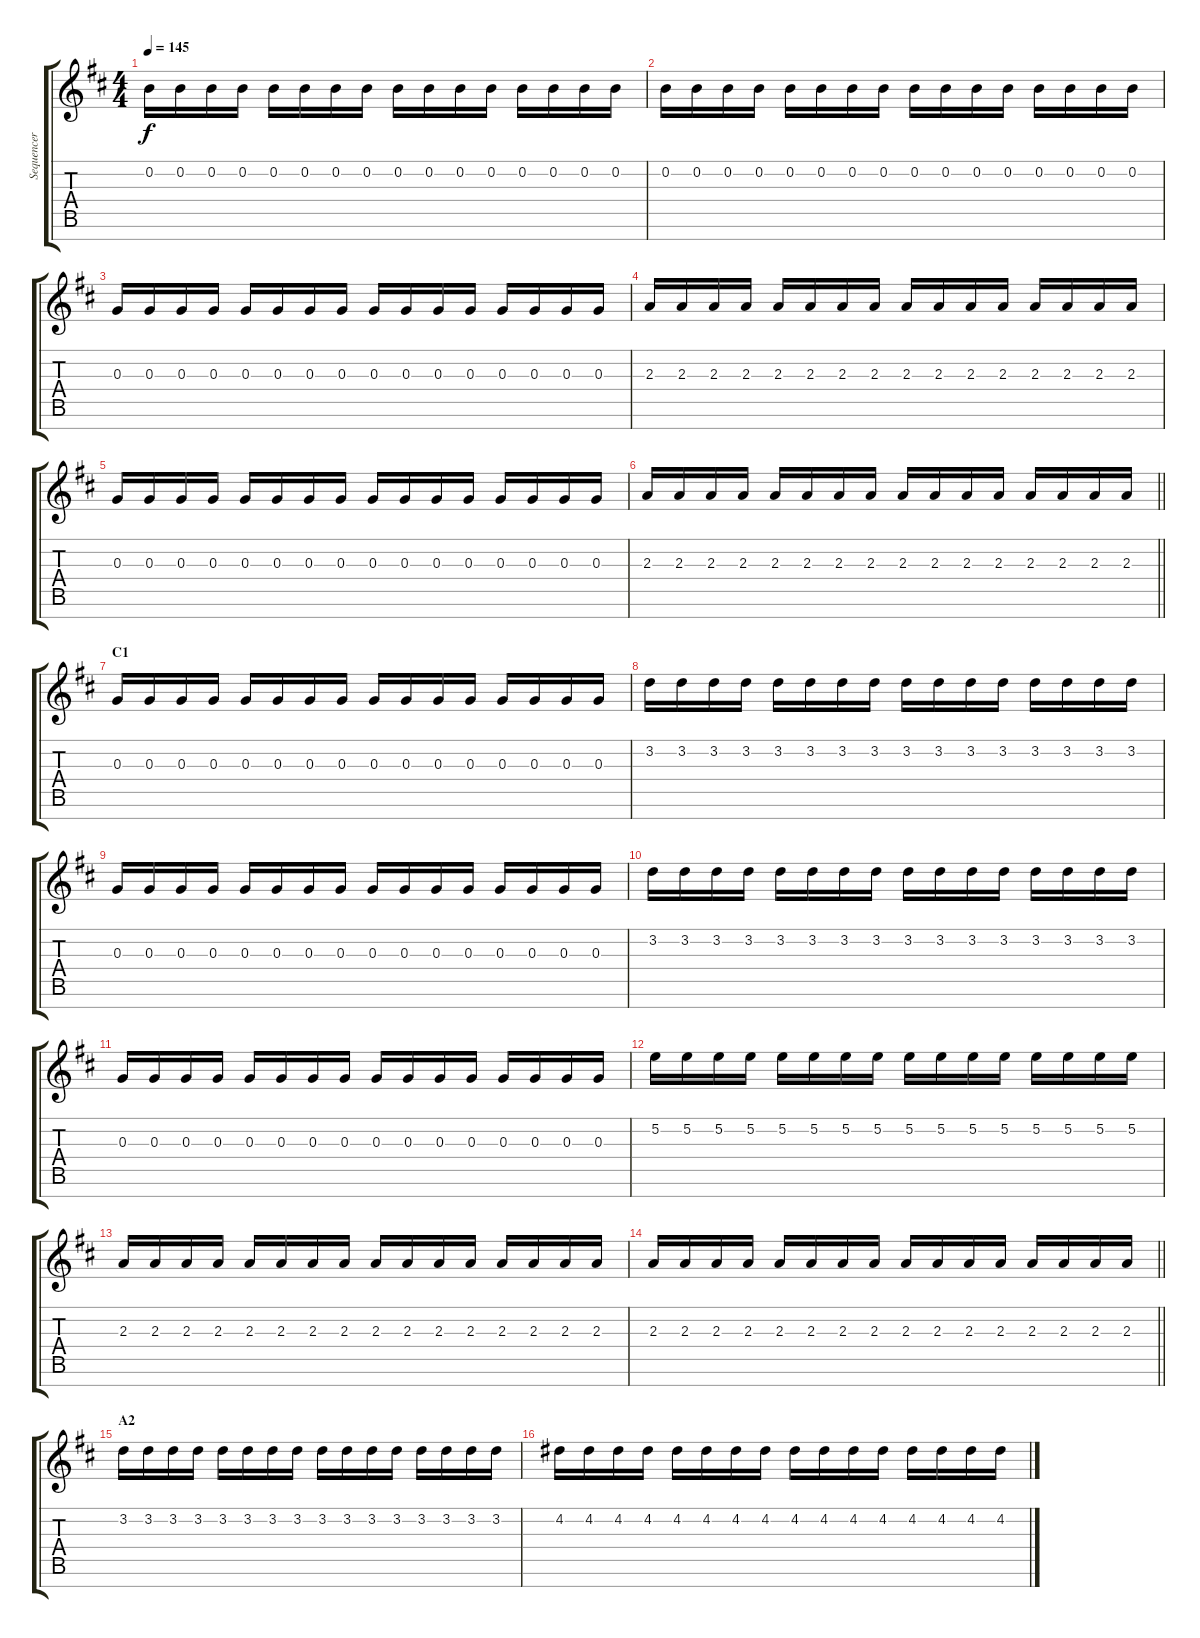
\track ("Sequencer" "Sequencer") {instrument pad3polysynth}
\staff {score tabs}
\tuning (E5 B4 G4 D4 A3 E3 B2) {hide}
\ts (4 4)
\tempo 145
\clef g2
\ks d
0.2.16{dy f} 0.2.16 0.2.16 0.2.16 0.2.16 0.2.16 0.2.16 0.2.16 0.2.16 0.2.16 0.2.16 0.2.16 0.2.16 0.2.16 0.2.16 0.2.16 |
0.2.16 0.2.16 0.2.16 0.2.16 0.2.16 0.2.16 0.2.16 0.2.16 0.2.16 0.2.16 0.2.16 0.2.16 0.2.16 0.2.16 0.2.16 0.2.16 |
0.3.16 0.3.16 0.3.16 0.3.16 0.3.16 0.3.16 0.3.16 0.3.16 0.3.16 0.3.16 0.3.16 0.3.16 0.3.16 0.3.16 0.3.16 0.3.16 |
2.3.16 2.3.16 2.3.16 2.3.16 2.3.16 2.3.16 2.3.16 2.3.16 2.3.16 2.3.16 2.3.16 2.3.16 2.3.16 2.3.16 2.3.16 2.3.16 |
0.3.16 0.3.16 0.3.16 0.3.16 0.3.16 0.3.16 0.3.16 0.3.16 0.3.16 0.3.16 0.3.16 0.3.16 0.3.16 0.3.16 0.3.16 0.3.16 |
\barLineRight lightlight
2.3.16 2.3.16 2.3.16 2.3.16 2.3.16 2.3.16 2.3.16 2.3.16 2.3.16 2.3.16 2.3.16 2.3.16 2.3.16 2.3.16 2.3.16 2.3.16 |
\section ("" "C1")
0.3.16 0.3.16 0.3.16 0.3.16 0.3.16 0.3.16 0.3.16 0.3.16 0.3.16 0.3.16 0.3.16 0.3.16 0.3.16 0.3.16 0.3.16 0.3.16 |
3.2.16 3.2.16 3.2.16 3.2.16 3.2.16 3.2.16 3.2.16 3.2.16 3.2.16 3.2.16 3.2.16 3.2.16 3.2.16 3.2.16 3.2.16 3.2.16 |
0.3.16 0.3.16 0.3.16 0.3.16 0.3.16 0.3.16 0.3.16 0.3.16 0.3.16 0.3.16 0.3.16 0.3.16 0.3.16 0.3.16 0.3.16 0.3.16 |
3.2.16 3.2.16 3.2.16 3.2.16 3.2.16 3.2.16 3.2.16 3.2.16 3.2.16 3.2.16 3.2.16 3.2.16 3.2.16 3.2.16 3.2.16 3.2.16 |
0.3.16 0.3.16 0.3.16 0.3.16 0.3.16 0.3.16 0.3.16 0.3.16 0.3.16 0.3.16 0.3.16 0.3.16 0.3.16 0.3.16 0.3.16 0.3.16 |
5.2.16 5.2.16 5.2.16 5.2.16 5.2.16 5.2.16 5.2.16 5.2.16 5.2.16 5.2.16 5.2.16 5.2.16 5.2.16 5.2.16 5.2.16 5.2.16 |
2.3.16 2.3.16 2.3.16 2.3.16 2.3.16 2.3.16 2.3.16 2.3.16 2.3.16 2.3.16 2.3.16 2.3.16 2.3.16 2.3.16 2.3.16 2.3.16 |
\barLineRight lightlight
2.3.16 2.3.16 2.3.16 2.3.16 2.3.16 2.3.16 2.3.16 2.3.16 2.3.16 2.3.16 2.3.16 2.3.16 2.3.16 2.3.16 2.3.16 2.3.16 |
\section ("" "A2")
3.2.16 3.2.16 3.2.16 3.2.16 3.2.16 3.2.16 3.2.16 3.2.16 3.2.16 3.2.16 3.2.16 3.2.16 3.2.16 3.2.16 3.2.16 3.2.16 |
4.2.16 4.2.16 4.2.16 4.2.16 4.2.16 4.2.16 4.2.16 4.2.16 4.2.16 4.2.16 4.2.16 4.2.16 4.2.16 4.2.16 4.2.16 4.2.16
